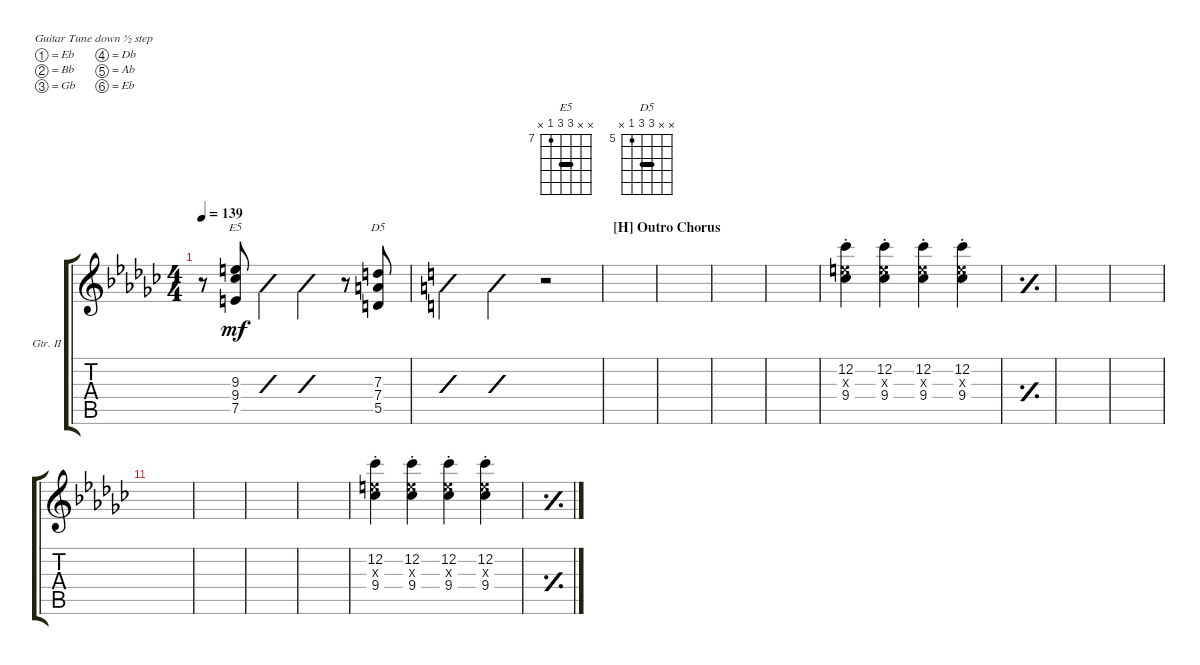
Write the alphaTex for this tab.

\bracketExtendMode groupsimilarinstruments
\firstSystemTrackNameOrientation horizontal
\otherSystemsTrackNameOrientation horizontal
\defaultBarNumberDisplay FirstOfSystem
\track ("Electric Guitar II" "Gtr. II") {instrument distortionguitar}
\staff {score tabs}
\tuning (Eb4 Bb3 Gb3 Db3 Ab2 Eb2)
\displaytranspose 13
\chord ("E5" x x 9 9 7 x) {firstfret 7 showfingering false barre 9}
\chord ("D5" x x 7 7 5 x) {firstfret 5 showfingering false barre 7}
\ts (4 4)
\tempo 139
\clef g2
\ks gb
r.8{dy mf} (9.4 9.3 7.5).8{ch "E5"} (9.3{st} 9.4{st} 7.5{st}).4{slashed} (9.4{st} 9.3{st} 7.5{st}).4{slashed} r.8 (7.4 7.3 5.5).8{ch "D5"} |
(7.4{st} 7.3{st} 5.5{st}).4{slashed} (7.3{st} 7.4{st} 5.5{st}).4{slashed} r.2 |
\section ("H" "Outro Chorus")
|
|
|
|
(12.2{st} 9.3{st x} 9.4{st}).4 (12.2{st} 9.3{st x} 9.4{st}).4 (12.2{st} 9.3{st x} 9.4{st}).4 (12.2{st} 9.3{st x} 9.4{st}).4 |
\simile simple
|
|
|
\simile none
|
|
|
|
(12.2{st} 9.3{st x} 9.4{st}).4 (12.2{st} 9.3{st x} 9.4{st}).4 (12.2{st} 9.3{st x} 9.4{st}).4 (12.2{st} 9.3{st x} 9.4{st}).4 |
\simile simple
